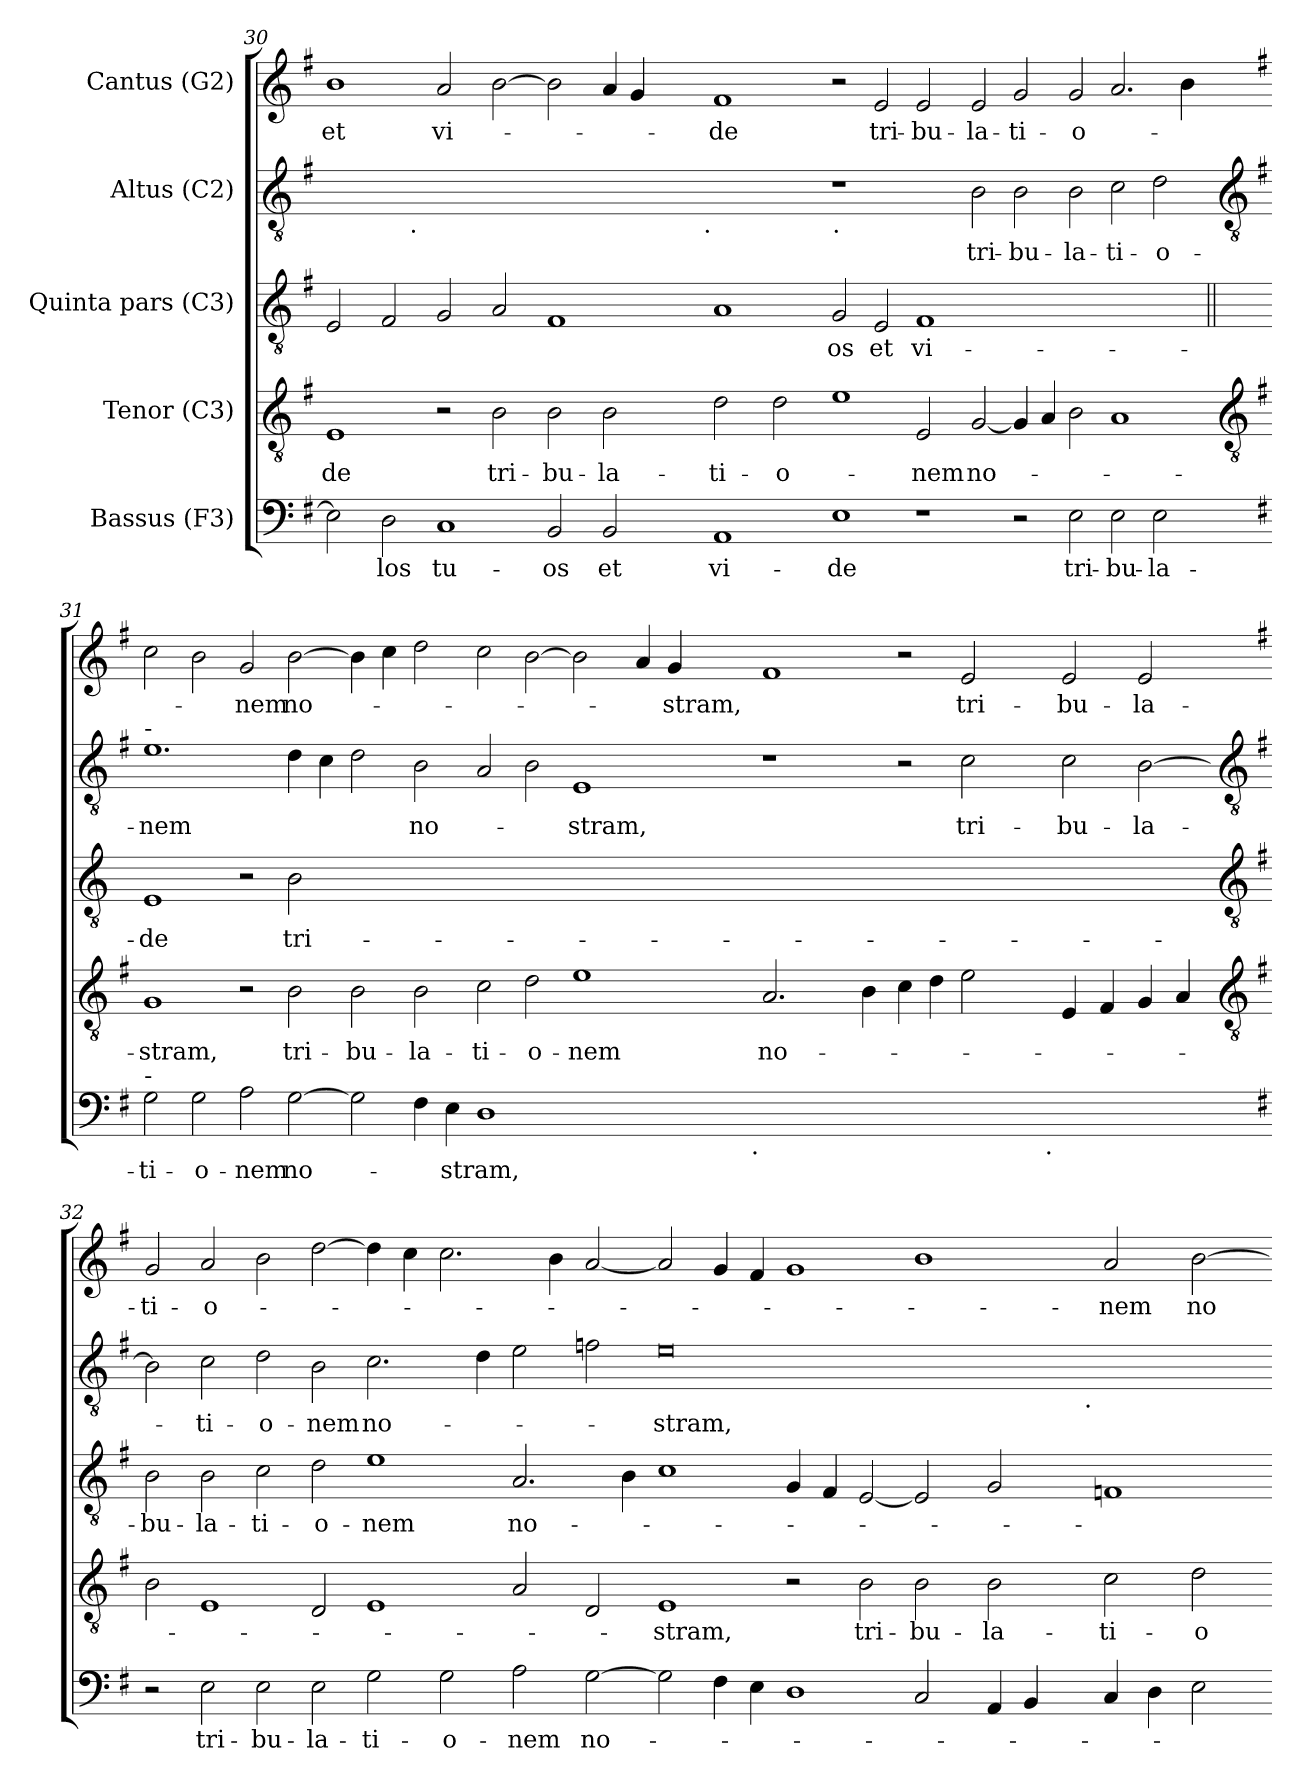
**kern	**text	**kern	**text	**kern	**text	**kern	**text	**kern	**text
*part5	*part5	*part4	*part4	*part3	*part3	*part2	*part2	*part1	*part1
*staff5	*staff5	*staff4	*staff4	*staff3	*staff3	*staff2	*staff2	*staff1	*staff1
*I"Bassus (F3)	*	*I"Tenor (C3)	*	*I"Quinta pars (C3)	*	*I"Altus (C2)	*	*I"Cantus (G2)	*
!!LO:LB:g=z
*clefF4	*	*clefGv2	*	*clefGv2	*	*clefGv2	*	*clefG2	*
*k[f#]	*	*k[f#]	*	*k[f#]	*	*k[f#]	*	*k[f#]	*
*G:	*	*G:	*	*G:	*	*G:	*	*G:	*
=30	=30	=30	=30	=30	=30	=30	=30	=30	=30
!	!	!	!LO:LY:b	!	!	!	!	!	!LO:LY:b
2E\]	.	1E	-de	2E/	.	4ryy	.	1b	et
.	.	.	.	.	.	4ryy	.	.	.
!	!LO:LY:b	!	!	!	!	!	!	!	!
2D\	-los	.	.	2F#/	.	4ryy	.	.	.
!	!	!	!	!	!	!LO:TX:b:t=.	!	!	!
.	.	.	.	.	.	4ryy	.	.	.
!	!LO:LY:b	!	!	!	!	!	!	!	!LO:LY:b
1C	tu-	2r	.	2G/	.	4ryy	.	2a/	vi-
.	.	.	.	.	.	4ryy	.	.	.
!	!	!	!LO:LY:b	!	!	!	!	!	!
.	.	2B\	tri-	2A/	.	4ryy	.	[2b\	.
.	.	.	.	.	.	4ryy	.	.	.
!	!LO:LY:b	!	!LO:LY:b	!	!	!	!	!	!
2BB/	-os	2B\	-bu-	1F#	.	4ryy	.	2b\]	.
.	.	.	.	.	.	4ryy	.	.	.
!	!LO:LY:b	!	!LO:LY:b	!	!	!	!	!	!
2BB/	et	2B\	-la-	.	.	4ryy	.	4a/	.
.	.	.	.	.	.	64ryy	.	4g/	.
.	.	.	.	.	.	64ryy	.	.	.
.	.	.	.	.	.	64ryy	.	.	.
.	.	.	.	.	.	64ryy	.	.	.
.	.	.	.	.	.	64ryy	.	.	.
.	.	.	.	.	.	64ryy	.	.	.
.	.	.	.	.	.	64ryy	.	.	.
.	.	.	.	.	.	64ryy	.	.	.
.	.	.	.	.	.	64ryy	.	.	.
.	.	.	.	.	.	64ryy	.	.	.
.	.	.	.	.	.	64ryy	.	.	.
.	.	.	.	.	.	64ryy	.	.	.
.	.	.	.	.	.	64ryy	.	.	.
.	.	.	.	.	.	64ryy	.	.	.
!	!	!	!	!	!	!LO:TX:b:t=.	!	!	!
.	.	.	.	.	.	64ryy	.	.	.
.	.	.	.	.	.	4ryy	.	.	.
!	!LO:LY:b	!	!LO:LY:b	!	!	!	!	!	!LO:LY:b
1AA	vi-	2d\	-ti-	1A	.	.	.	1f#	-de
.	.	.	.	.	.	4ryy	.	.	.
.	.	.	.	.	.	4ryy	.	.	.
!	!	!	!LO:LY:b	!	!	!	!	!	!
.	.	2d\	-o-	.	.	.	.	.	.
.	.	.	.	.	.	4ryy	.	.	.
.	.	.	.	.	.	64ryy	.	.	.
!	!	!	!	!	!	!LO:TX:b:t=.	!	!	!
!	!LO:LY:b	!	!	!	!LO:LY:b	!	!	!	!
1E	-de	1e	.	2G/	-os	1r	.	2r	.
!	!	!	!	!	!LO:LY:b	!	!	!	!LO:LY:b
.	.	.	.	2E/	et	.	.	2e/	tri-
!	!	!	!LO:LY:b	!	!LO:LY:b	!	!	!	!LO:LY:b
1r	.	2E/	-nem	1F#	vi-	4ryy	.	2e/	-bu-
.	.	.	.	.	.	4ryy	.	.	.
!	!	!	!LO:LY:b	!	!	!	!LO:LY:b	!	!LO:LY:b
.	.	[2G/	no-	.	.	2B\	tri-	2e/	-la-
!	!	!	!	!	!	!	!LO:LY:b	!	!LO:LY:b
2r	.	4G/]	.	0ryy	.	2B\	-bu-	2g/	-ti-
.	.	4A/	.	.	.	.	.	.	.
!	!LO:LY:b	!	!	!	!	!	!LO:LY:b	!	!LO:LY:b
2E\	tri-	2B\	.	.	.	2B\	-la-	2g/	-o-
!	!LO:LY:b	!	!	!	!	!	!LO:LY:b	!	!
2E\	-bu-	1A	.	.	.	2c\	-ti-	2.a/	.
!	!LO:LY:b	!	!	!	!	!	!LO:LY:b	!	!
2E\	-la-	.	.	.	.	2d\	-o-	.	.
.	.	.	.	.	.	.	.	4b\	.
!!LO:LB:g=z
=31-	=31-	=31-	=31-	=31||	=31-	=31-	=31-	=31-	=31-
*	*	*clefGv2	*	*	*	*clefGv2	*	*	*
*	*	*	*	*k[]	*	*	*	*	*
*	*	*	*	*C:	*	*	*	*	*
!	!	!	!	!	!	!LO:TX:a:t=-	!	!	!
!LO:TX:a:t=-	!	!	!	!	!	!	!	!	!
!	!LO:LY:b	!	!LO:LY:b	!	!LO:LY:b	!	!LO:LY:b	!	!
2G\	-ti-	1G	-stram,	1E	-de	1.e	-nem	2cc\	.
!	!LO:LY:b	!	!	!	!	!	!	!	!
2G\	-o-	.	.	.	.	.	.	2b\	.
!	!LO:LY:b	!	!	!	!	!	!	!	!LO:LY:b
2A\	-nem	2r	.	2r	.	.	.	2g/	-nem
!	!LO:LY:b	!	!LO:LY:b	!	!LO:LY:b	!	!	!	!LO:LY:b
[2G\	no-	2B\	tri-	2B\	tri-	4d\	.	[2b\	no-
.	.	.	.	.	.	4c\	.	.	.
!	!	!	!LO:LY:b	!	!	!	!	!	!
2G\]	.	2B\	-bu-	00.ryy	.	2d\	.	4b\]	.
.	.	.	.	.	.	.	.	4cc\	.
!	!	!	!LO:LY:b	!	!	!	!LO:LY:b	!	!
4F#\	.	2B\	-la-	.	.	2B\	no-	2dd\	.
!	!LO:LY:b	!	!	!	!	!	!	!	!
4E\	-stram,	.	.	.	.	.	.	.	.
!	!	!	!LO:LY:b	!	!	!	!	!	!
1D	.	2c\	-ti-	.	.	2A/	.	2cc\	.
!	!	!	!LO:LY:b	!	!	!	!	!	!
.	.	2d\	-o-	.	.	2B\	.	[2b\	.
!	!	!	!LO:LY:b	!	!	!	!LO:LY:b	!	!
4ryy	.	1e	-nem	.	.	1E	-stram,	2b\]	.
4ryy	.	.	.	.	.	.	.	.	.
4ryy	.	.	.	.	.	.	.	4a/	.
!	!	!	!	!	!	!	!	!	!LO:LY:b
64ryy	.	.	.	.	.	.	.	4g/	-stram,
64ryy	.	.	.	.	.	.	.	.	.
64ryy	.	.	.	.	.	.	.	.	.
64ryy	.	.	.	.	.	.	.	.	.
64ryy	.	.	.	.	.	.	.	.	.
64ryy	.	.	.	.	.	.	.	.	.
64ryy	.	.	.	.	.	.	.	.	.
64ryy	.	.	.	.	.	.	.	.	.
64ryy	.	.	.	.	.	.	.	.	.
64ryy	.	.	.	.	.	.	.	.	.
64ryy	.	.	.	.	.	.	.	.	.
64ryy	.	.	.	.	.	.	.	.	.
64ryy	.	.	.	.	.	.	.	.	.
64ryy	.	.	.	.	.	.	.	.	.
!LO:TX:b:t=.	!	!	!	!	!	!	!	!	!
64ryy	.	.	.	.	.	.	.	.	.
4ryy	.	.	.	.	.	.	.	.	.
!	!	!	!LO:LY:b	!	!	!	!	!	!
.	.	2.A/	no-	.	.	1r	.	1f#	.
4ryy	.	.	.	.	.	.	.	.	.
4ryy	.	.	.	.	.	.	.	.	.
4ryy	.	.	.	.	.	.	.	.	.
.	.	4B\	.	.	.	.	.	.	.
64ryy	.	.	.	.	.	.	.	.	.
4ryy	.	4c\	.	.	.	2r	.	2r	.
4ryy	.	4d\	.	.	.	.	.	.	.
!	!	!	!	!	!	!	!LO:LY:b	!	!LO:LY:b
4ryy	.	2e\	.	.	.	2c\	tri-	2e/	tri-
32ryy	.	.	.	.	.	.	.	.	.
32ryy	.	.	.	.	.	.	.	.	.
32ryy	.	.	.	.	.	.	.	.	.
32ryy	.	.	.	.	.	.	.	.	.
32ryy	.	.	.	.	.	.	.	.	.
32ryy	.	.	.	.	.	.	.	.	.
!LO:TX:b:t=.	!	!	!	!	!	!	!	!	!
32ryy	.	.	.	.	.	.	.	.	.
4ryy	.	.	.	.	.	.	.	.	.
!	!	!	!	!	!	!	!LO:LY:b	!	!LO:LY:b
.	.	4E/	.	.	.	2c\	-bu-	2e/	-bu-
4ryy	.	.	.	.	.	.	.	.	.
.	.	4F#/	.	.	.	.	.	.	.
4ryy	.	.	.	.	.	.	.	.	.
!	!	!	!	!	!	!	!LO:LY:b	!	!LO:LY:b
.	.	4G/	.	.	.	[2B\	-la-	2e/	-la-
4ryy	.	.	.	.	.	.	.	.	.
.	.	4A/	.	.	.	.	.	.	.
32ryy	.	.	.	.	.	.	.	.	.
!!LO:LB:g=z
=32-	=32-	=32-	=32-	=32-	=32-	=32-	=32-	=32-	=32-
*	*	*clefGv2	*	*clefGv2	*	*clefGv2	*	*	*
*	*	*	*	*k[f#]	*	*	*	*	*
*	*	*	*	*G:	*	*	*	*	*
!	!	!	!	!	!LO:LY:b	!	!	!	!LO:LY:b
2r	.	2B\	.	2B\	-bu-	2B\]	.	2g/	-ti-
!	!LO:LY:b	!	!	!	!LO:LY:b	!	!LO:LY:b	!	!LO:LY:b
2E\	tri-	1E	.	2B\	-la-	2c\	-ti-	2a/	-o-
!	!LO:LY:b	!	!	!	!LO:LY:b	!	!LO:LY:b	!	!
2E\	-bu-	.	.	2c\	-ti-	2d\	-o-	2b\	.
!	!LO:LY:b	!	!	!	!LO:LY:b	!	!LO:LY:b	!	!
2E\	-la-	2D/	.	2d\	-o-	2B\	-nem	[2dd\	.
!	!LO:LY:b	!	!	!	!LO:LY:b	!	!LO:LY:b	!	!
2G\	-ti-	1E	.	1e	-nem	2.c\	no-	4dd\]	.
.	.	.	.	.	.	.	.	4cc\	.
!	!LO:LY:b	!	!	!	!	!	!	!	!
2G\	-o-	.	.	.	.	.	.	2.cc\	.
.	.	.	.	.	.	4d\	.	.	.
!	!LO:LY:b	!	!	!	!LO:LY:b	!	!	!	!
2A\	-nem	2A/	.	2.A/	no-	2e\	.	.	.
.	.	.	.	.	.	.	.	4b\	.
!	!LO:LY:b	!	!	!	!	!	!	!	!
[2G\	no-	2D/	.	.	.	2fn\	.	[2a/	.
.	.	.	.	4B\	.	.	.	.	.
!	!	!	!LO:LY:b	!	!	!	!LO:LY:b	!	!
2G\]	.	1E	-stram,	1c	.	0e	-stram,	2a/]	.
4F#\	.	.	.	.	.	.	.	4g/	.
4E\	.	.	.	.	.	.	.	4f#/	.
1D	.	2r	.	4G/	.	.	.	1g	.
.	.	.	.	4F#/	.	.	.	.	.
!	!	!	!LO:LY:b	!	!	!	!	!	!
.	.	2B\	tri-	[2E/	.	.	.	.	.
!	!	!	!LO:LY:b	!	!	!	!	!	!
2C/	.	2B\	-bu-	2E/]	.	4ryy	.	1b	.
.	.	.	.	.	.	4ryy	.	.	.
!	!	!	!LO:LY:b	!	!	!	!	!	!
4AA/	.	2B\	-la-	2G/	.	4ryy	.	.	.
4BB/	.	.	.	.	.	32ryy	.	.	.
.	.	.	.	.	.	32ryy	.	.	.
.	.	.	.	.	.	32ryy	.	.	.
.	.	.	.	.	.	32ryy	.	.	.
.	.	.	.	.	.	32ryy	.	.	.
.	.	.	.	.	.	32ryy	.	.	.
!	!	!	!	!	!	!LO:TX:b:t=.	!	!	!
.	.	.	.	.	.	32ryy	.	.	.
.	.	.	.	.	.	4ryy	.	.	.
!	!	!	!LO:LY:b	!	!	!	!	!	!LO:LY:b
4C/	.	2c\	-ti-	1Fn	.	.	.	2a/	-nem
.	.	.	.	.	.	4ryy	.	.	.
4D\	.	.	.	.	.	.	.	.	.
.	.	.	.	.	.	4ryy	.	.	.
!	!	!	!LO:LY:b	!	!	!	!	!	!LO:LY:b
2E\	.	2d\	-o-	.	.	.	.	[2b\	no-
.	.	.	.	.	.	4ryy	.	.	.
.	.	.	.	.	.	32ryy	.	.	.
=-	=-	=-	=-	=-	=-	=-	=-	=-	=-
*-	*-	*-	*-	*-	*-	*-	*-	*-	*-
